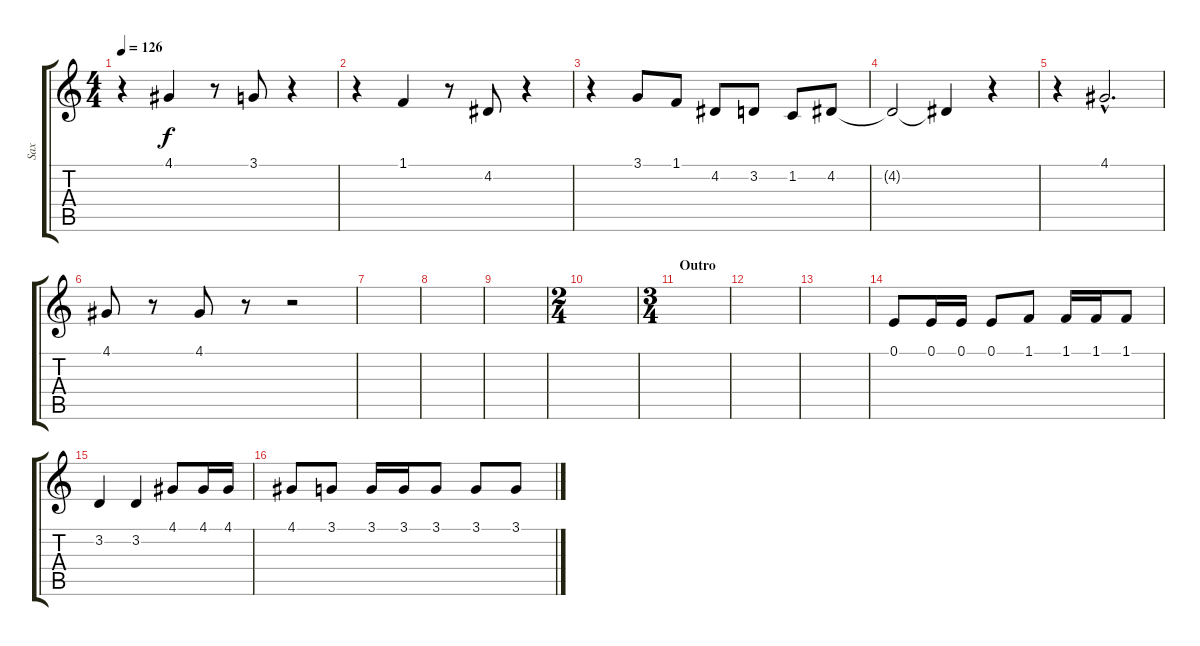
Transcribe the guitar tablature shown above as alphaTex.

\track ("Sax" "Sax") {instrument tenorsax}
\staff {score tabs}
\tuning (E4 B3 G3 D3 A2 E2) {hide}
\ts (4 4)
\tempo 126
\clef g2
\ks c
r.4{dy f} 4.1.4 r.8 3.1.8 r.4 |
r.4 1.1.4 r.8 4.2.8 r.4 |
r.4 3.1.8 1.1.8 4.2.8 3.2.8 1.2.8 4.2.8 |
4.2{t}.2 4.2{t}.4 r.4 |
r.4 4.1{hac}.2{d} |
4.1.8 r.8 4.1.8 r.8 r.2 |
|
|
|
\ts (2 4)
|
\ts (3 4)
\section ("" "Outro")
|
|
|
0.1.8 0.1.16 0.1.16 0.1.8 1.1.8 1.1.16 1.1.16 1.1.8 |
3.2.4 3.2.4 4.1.8 4.1.16 4.1.16 |
4.1.8 3.1.8 3.1.16 3.1.16 3.1.8 3.1.8 3.1.8
